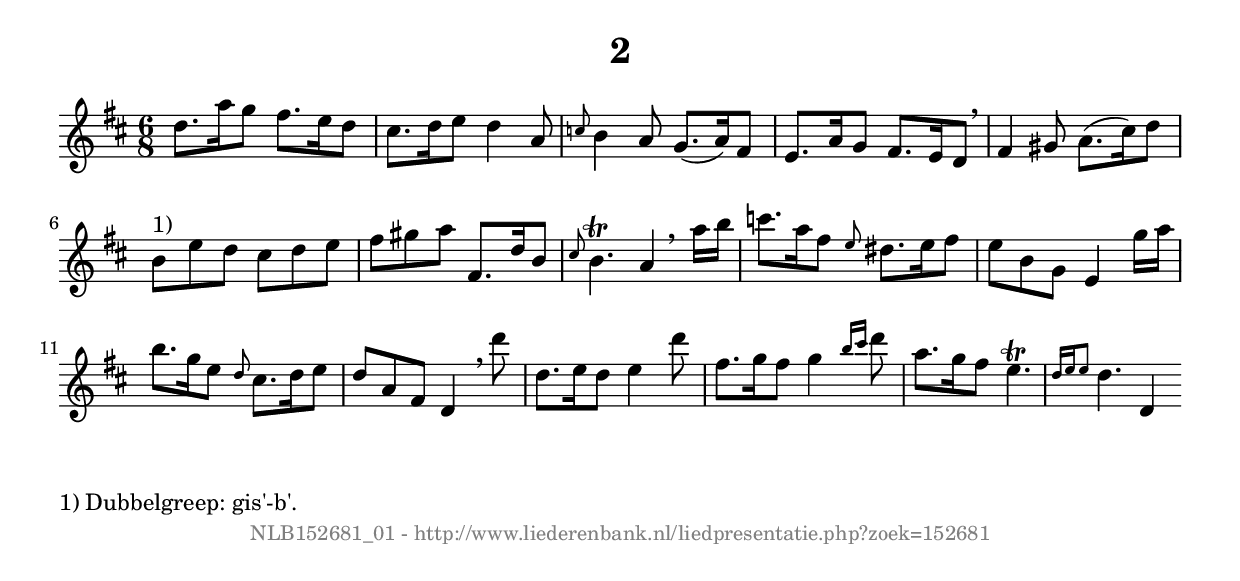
%
% produced by wce2krn 1.64 (7 June 2014)
%
\version"2.16"
#(append! paper-alist '(("long" . (cons (* 210 mm) (* 2000 mm)))))
#(set-default-paper-size "long")
sb = {\breathe}
mBreak = {\breathe }
bBreak = {\breathe }
x = {\once\override NoteHead #'style = #'cross }
gl=\glissando
itime={\override Staff.TimeSignature #'stencil = ##f }
ficta = {\once\set suggestAccidentals = ##t}
fine = {\once\override Score.RehearsalMark #'self-alignment-X = #1 \mark \markup {\italic{Fine}}}
dc = {\once\override Score.RehearsalMark #'self-alignment-X = #1 \mark \markup {\italic{D.C.}}}
dcf = {\once\override Score.RehearsalMark #'self-alignment-X = #1 \mark \markup {\italic{D.C. al Fine}}}
dcc = {\once\override Score.RehearsalMark #'self-alignment-X = #1 \mark \markup {\italic{D.C. al Coda}}}
ds = {\once\override Score.RehearsalMark #'self-alignment-X = #1 \mark \markup {\italic{D.S.}}}
dsf = {\once\override Score.RehearsalMark #'self-alignment-X = #1 \mark \markup {\italic{D.S. al Fine}}}
dsc = {\once\override Score.RehearsalMark #'self-alignment-X = #1 \mark \markup {\italic{D.S. al Coda}}}
pv = {\set Score.repeatCommands = #'((volta "1"))}
sv = {\set Score.repeatCommands = #'((volta "2"))}
tv = {\set Score.repeatCommands = #'((volta "3"))}
qv = {\set Score.repeatCommands = #'((volta "4"))}
xv = {\set Score.repeatCommands = #'((volta #f))}
\header{ tagline = ""
title = "2"
}
\score {{
\key d \major
\relative g'
{
\set melismaBusyProperties = #'()
\time 6/8
\tempo 4=120
\override Score.MetronomeMark #'transparent = ##t
\override Score.RehearsalMark #'break-visibility = #(vector #t #t #f)
d'8. a'16 g8 fis8. e16 d8 cis8. d16 e8 d4 a8 \grace { c8 } b4 a8 g8.( a16) fis8 e8. a16 g8 fis8. e16 d8 \mBreak \bar "|"
fis4 gis8 a8.( cis16) d8 b^"1)" e d cis d e fis gis a fis,8. d'16 b8 \grace { cis } b4.^\trill a4 \bar ":|:" \bBreak
a'16 b c8. a16 fis8 \grace { e } dis8. e16 fis8 e b g e4 g'16 a b8. g16 e8 \grace { d8 } cis8. d16 e8 d a fis d4 \mBreak
d''8 d,8. e16 d8 e4 d'8 fis,8. g16 fis8 g4 \grace { b16 cis } d8 a8. g16 fis8 e4.^\trill \grace { d16 e e8 } d4. d,4 \bar ":|"
 }}
 \midi { }
 \layout {
            indent = 0.0\cm
}
}
\markup { \wordwrap-string #" 
1) Dubbelgreep: gis'-b'.
"}
\markup { \vspace #0 } \markup { \with-color #grey \fill-line { \center-column { \smaller "NLB152681_01 - http://www.liederenbank.nl/liedpresentatie.php?zoek=152681" } } }
